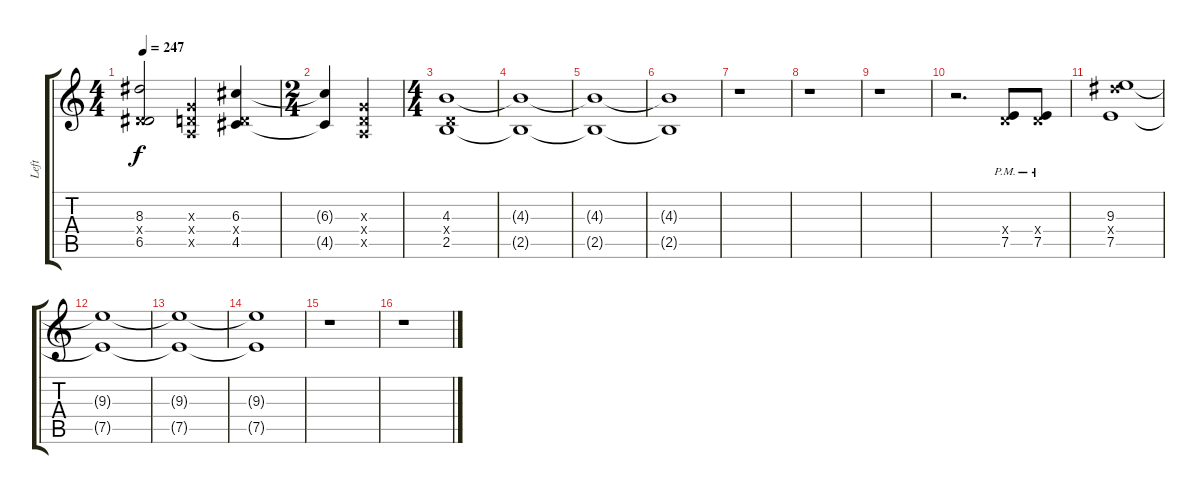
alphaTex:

\track ("Left" "Left") {instrument distortionguitar}
\staff {score tabs}
\tuning (E4 B3 G3 D3 A2 E2) {hide}
\ts (4 4)
\tempo 247
\clef g2
\ks c
(8.3 0.4{x} 6.5).2{dy f} (0.3{x} 0.4{x} 0.5{x}).4 (6.3 0.4{x} 4.5).4 |
\ts (2 4)
(6.3{t} 4.5{t}).4 (0.3{x} 0.4{x} 0.5{x}).4 |
\ts (4 4)
(4.3 0.4{x} 2.5).1 |
(4.3{t} 2.5{t}).1 |
(4.3{t} 2.5{t}).1 |
(4.3{t} 2.5{t}).1 |
r.1 |
r.1 |
r.1 |
r.2{d} (0.4{x} 7.5{pm}).8 (0.4{x} 7.5{pm}).8 |
(9.3 13.4{x} 7.5).1 |
(9.3{t} 7.5{t}).1 |
(9.3{t} 7.5{t}).1 |
(9.3{t} 7.5{t}).1 |
r.1 |
r.1
